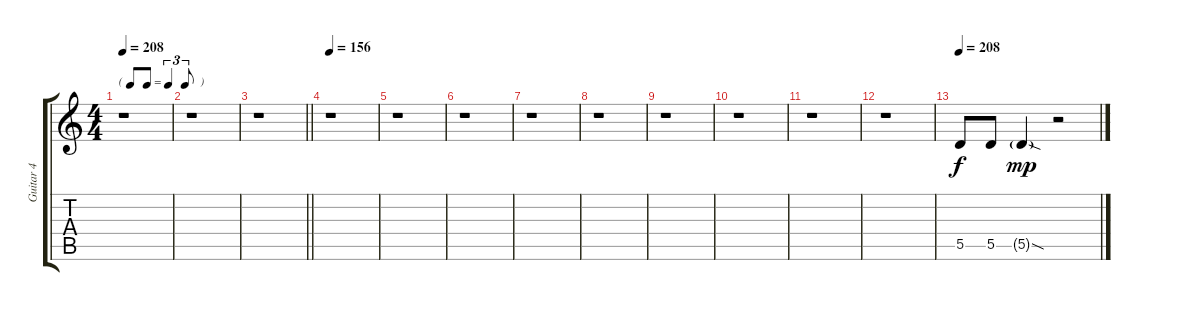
\track ("Guitar 4" "Guitar 4") {instrument distortionguitar}
\staff {score tabs}
\tuning (E4 B3 G3 D3 A2 E2) {hide}
\ts (4 4)
\tf triplet8th
\tempo 208
\clef g2
\ks c
r.1{dy f} |
r.1 |
\barLineRight lightlight
r.1 |
\tempo 156
r.1 |
r.1 |
r.1 |
r.1 |
r.1 |
r.1 |
r.1 |
r.1 |
r.1 |
\tempo 208
5.5.8 5.5.8 5.5{sod g}.4{dy mp} r.2
